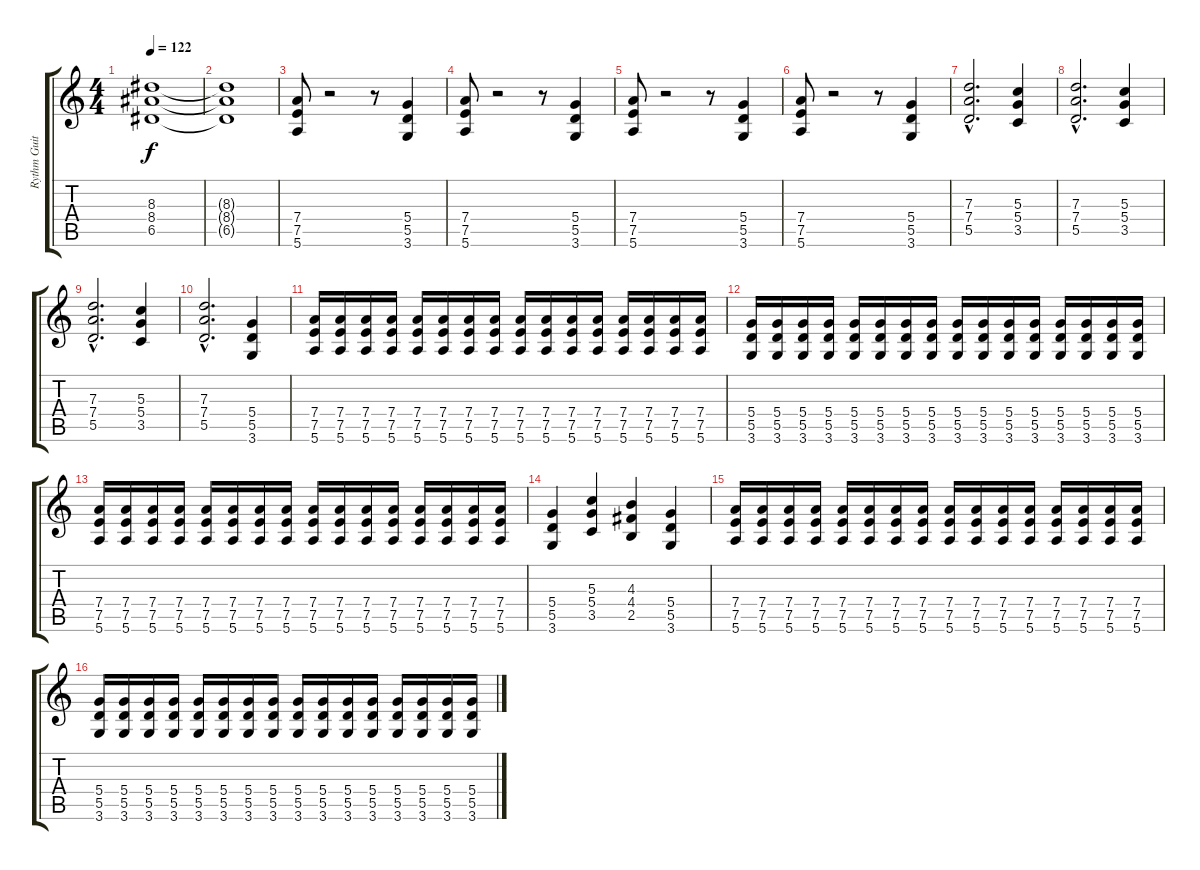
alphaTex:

\track ("Rythm Guitar" "Rythm Guit") {instrument distortionguitar}
\staff {score tabs}
\tuning (E4 B3 G3 D3 A2 E2) {hide}
\ts (4 4)
\tempo 122
\clef g2
\ks c
(8.3 8.4 6.5).1{dy f} |
(8.3{t} 8.4{t} 6.5{t}).1 |
(7.4 7.5 5.6).8 r.2 r.8 (5.4 5.5 3.6).4 |
(7.4 7.5 5.6).8 r.2 r.8 (5.4 5.5 3.6).4 |
(7.4 7.5 5.6).8 r.2 r.8 (5.4 5.5 3.6).4 |
(7.4 7.5 5.6).8 r.2 r.8 (5.4 5.5 3.6).4 |
(7.3{hac} 7.4{hac} 5.5{hac}).2{d} (5.3 5.4 3.5).4 |
(7.3{hac} 7.4{hac} 5.5{hac}).2{d} (5.3 5.4 3.5).4 |
(7.3{hac} 7.4{hac} 5.5{hac}).2{d} (5.3 5.4 3.5).4 |
(7.3{hac} 7.4{hac} 5.5{hac}).2{d} (5.4 5.5 3.6).4 |
(7.4 7.5 5.6).16 (7.4 7.5 5.6).16 (7.4 7.5 5.6).16 (7.4 7.5 5.6).16 (7.4 7.5 5.6).16 (7.4 7.5 5.6).16 (7.4 7.5 5.6).16 (7.4 7.5 5.6).16 (7.4 7.5 5.6).16 (7.4 7.5 5.6).16 (7.4 7.5 5.6).16 (7.4 7.5 5.6).16 (7.4 7.5 5.6).16 (7.4 7.5 5.6).16 (7.4 7.5 5.6).16 (7.4 7.5 5.6).16 |
(5.4 5.5 3.6).16 (5.4 5.5 3.6).16 (5.4 5.5 3.6).16 (5.4 5.5 3.6).16 (5.4 5.5 3.6).16 (5.4 5.5 3.6).16 (5.4 5.5 3.6).16 (5.4 5.5 3.6).16 (5.4 5.5 3.6).16 (5.4 5.5 3.6).16 (5.4 5.5 3.6).16 (5.4 5.5 3.6).16 (5.4 5.5 3.6).16 (5.4 5.5 3.6).16 (5.4 5.5 3.6).16 (5.4 5.5 3.6).16 |
(7.4 7.5 5.6).16 (7.4 7.5 5.6).16 (7.4 7.5 5.6).16 (7.4 7.5 5.6).16 (7.4 7.5 5.6).16 (7.4 7.5 5.6).16 (7.4 7.5 5.6).16 (7.4 7.5 5.6).16 (7.4 7.5 5.6).16 (7.4 7.5 5.6).16 (7.4 7.5 5.6).16 (7.4 7.5 5.6).16 (7.4 7.5 5.6).16 (7.4 7.5 5.6).16 (7.4 7.5 5.6).16 (7.4 7.5 5.6).16 |
(5.4 5.5 3.6).4 (5.3 5.4 3.5).4 (4.3 4.4 2.5).4 (5.4 5.5 3.6).4 |
(7.4 7.5 5.6).16 (7.4 7.5 5.6).16 (7.4 7.5 5.6).16 (7.4 7.5 5.6).16 (7.4 7.5 5.6).16 (7.4 7.5 5.6).16 (7.4 7.5 5.6).16 (7.4 7.5 5.6).16 (7.4 7.5 5.6).16 (7.4 7.5 5.6).16 (7.4 7.5 5.6).16 (7.4 7.5 5.6).16 (7.4 7.5 5.6).16 (7.4 7.5 5.6).16 (7.4 7.5 5.6).16 (7.4 7.5 5.6).16 |
(5.4 5.5 3.6).16 (5.4 5.5 3.6).16 (5.4 5.5 3.6).16 (5.4 5.5 3.6).16 (5.4 5.5 3.6).16 (5.4 5.5 3.6).16 (5.4 5.5 3.6).16 (5.4 5.5 3.6).16 (5.4 5.5 3.6).16 (5.4 5.5 3.6).16 (5.4 5.5 3.6).16 (5.4 5.5 3.6).16 (5.4 5.5 3.6).16 (5.4 5.5 3.6).16 (5.4 5.5 3.6).16 (5.4 5.5 3.6).16
